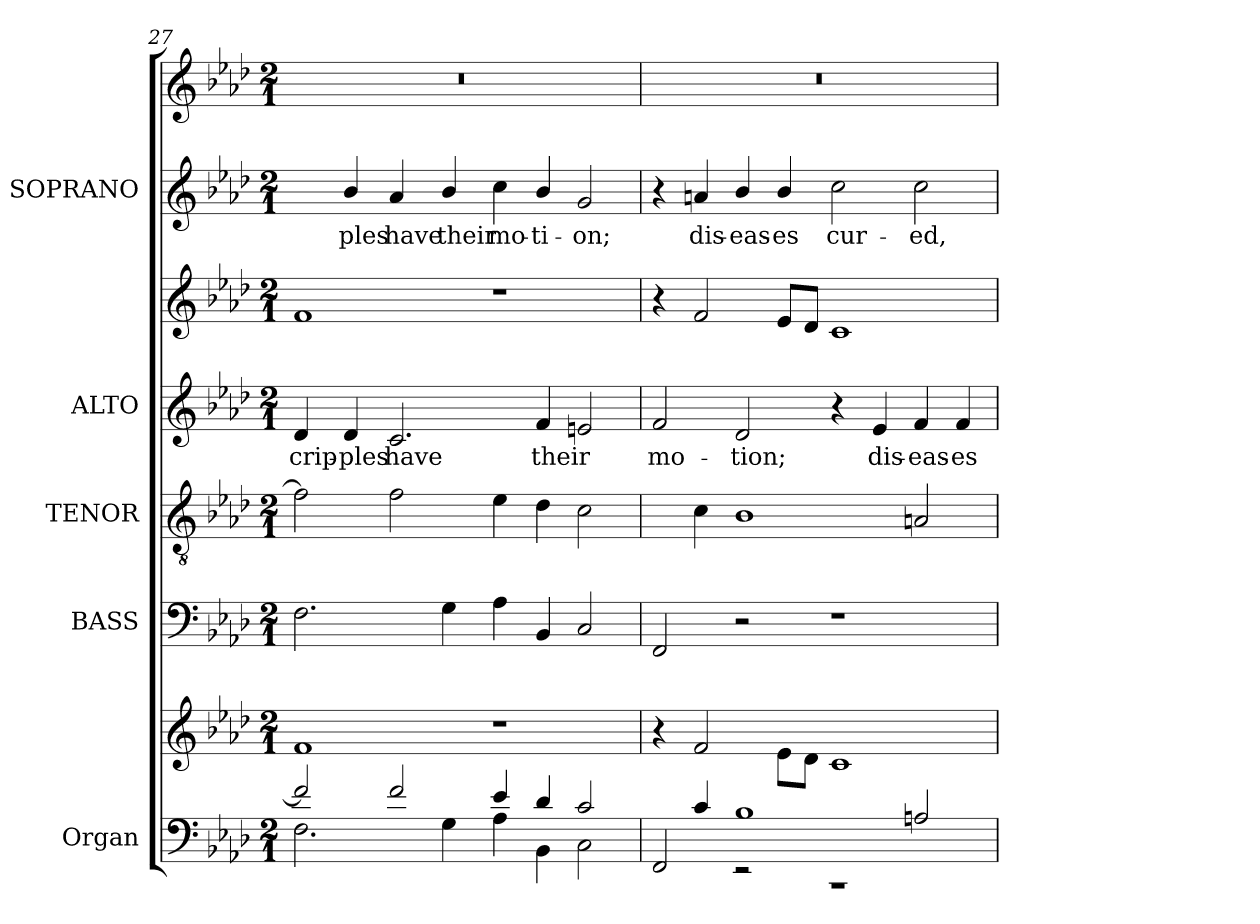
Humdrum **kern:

**kern	**kern	**kern	**kern	**kern	**text	**kern	**kern	**text	**kern
*part5	*part5	*part4	*part3	*part2	*part2	*part2	*part1	*part1	*part1
*staff8	*staff7	*staff6	*staff5	*staff4	*staff4	*staff3	*staff2	*staff2	*staff1
*I"Organ	*	*I"BASS	*I"TENOR	*I"ALTO	*	*	*I"SOPRANO	*	*
*I'Org.	*	*I'B.	*I'T.	*I'A.	*	*	*I'S.	*	*
*clefF4	*clefG2	*clefF4	*clefGv2	*clefG2	*	*clefG2	*clefG2	*	*clefG2
*	*	*	*ITrd7c12	*	*	*	*	*	*
*k[b-e-a-d-]	*k[b-e-a-d-]	*k[b-e-a-d-]	*k[b-e-a-d-]	*k[b-e-a-d-]	*	*k[b-e-a-d-]	*k[b-e-a-d-]	*	*k[b-e-a-d-]
*A-:	*A-:	*A-:	*A-:	*A-:	*	*A-:	*A-:	*	*A-:
*M2/1	*M2/1	*M2/1	*M2/1	*M2/1	*	*M2/1	*M2/1	*	*M2/1
=27	=27	=27	=27	=27	=27	=27	=27	=27	=27
*^	*^	*	*	*	*	*	*	*	*
*	*	*	*^	*	*	*	*	*	*	*	*
!	!	!	!	!	!	!	!	!LO:LY:b:color=#000000	!	!	!	!LO:N:vis=1
2fi/]	2.Fi\	4ryy	1fi	4ryy	2.Fi\	2Fi\]	4d-i/	crip-	1fi	4cci/yy	.	0r
!	!	!	!	!	!	!	!	!LO:LY:b:color=#000000	!	!	!	!
!	!	!	!	!	!	!	!	!	!	!	!LO:LY:b:color=#000000	!
.	.	4ryy	.	4ryy	.	.	4d-i/	ples	.	4b-i/	-ples	.
!	!	!	!	!	!	!	!	!LO:LY:b:color=#000000	!	!	!	!
!	!	!	!	!	!	!	!	!	!	!	!LO:LY:b:color=#000000	!
2fi/	.	4ryy	.	2.ryy	.	2Fi\	2.ci/	have	.	4a-i/	have	.
!	!	!	!	!	!	!	!	!	!	!	!LO:LY:b:color=#000000	!
.	4Gi\	4ryy	.	.	4Gi\	.	.	.	.	4b-i/	their	.
!	!	!	!	!	!	!	!	!	!	!	!LO:LY:b:color=#000000	!
4e-i/	4A-i\	4ryy	1r	.	4A-i\	4E-i\	.	.	1r	4cci\	mo-	.
!	!	!	!	!	!	!	!	!LO:LY:b:color=#000000	!	!	!	!
!	!	!	!	!	!	!	!	!	!	!	!LO:LY:b:color=#000000	!
4d-i/	4BB-i\	4ryy	.	4ryy	4BB-i/	4D-i\	4fi/	their	.	4b-i/	-ti-	.
!	!	!	!	!	!	!	!	!	!	!	!LO:LY:b:color=#000000	!
2ci/	2Ci\	2ryy	.	2ryy	2Ci/	2Ci\	2eni/	.	.	2gi/	-on;	.
=28	=28	=28	=28	=28	=28	=28	=28	=28	=28	=28	=28	=28
!	!	!	!	!	!	!	!	!LO:LY:b:color=#000000	!	!	!	!LO:N:vis=1
4ci\yy	2FFi/	4ryy	4r	2ryy	2FFi/	4Ci/yy	2fi/	mo-	4r	4r	.	0r
!	!	!	!	!	!	!	!	!	!	!	!LO:LY:b:color=#000000	!
4ci/	.	4ryy	2fi/	.	.	4Ci\	.	.	2fi/	4ani/	dis-	.
!	!	!	!	!	!	!	!	!LO:LY:b:color=#000000	!	!	!	!
!	!	!	!	!	!	!	!	!	!	!	!LO:LY:b:color=#000000	!
1B-i	2r	4ryy	.	2ryy	2r	1BB-i	2d-i/	-tion;	.	4b-i/	-eas-	.
!	!	!	!	!	!	!	!	!	!	!	!LO:LY:b:color=#000000	!
.	.	4ryy	8e-i\L	.	.	.	.	.	8e-i/L	4b-i/	-es	.
.	.	.	8d-i\J	.	.	.	.	.	8d-i/J	.	.	.
!	!	!	!	!	!	!	!	!	!	!	!LO:LY:b:color=#000000	!
.	1r	2ryy	1ci	4ryy	1r	.	4r	.	1ci	2cci\	cur-	.
!	!	!	!	!	!	!	!	!LO:LY:b:color=#000000	!	!	!	!
.	.	.	.	4ryy	.	.	4e-i/	dis-	.	.	.	.
!	!	!	!	!	!	!	!	!LO:LY:b:color=#000000	!	!	!	!
!	!	!	!	!	!	!	!	!	!	!	!LO:LY:b:color=#000000	!
2Ani/	.	2ryy	.	4ryy	.	2AAni/	4fi/	-eas-	.	2cci\	-ed,	.
!	!	!	!	!	!	!	!	!LO:LY:b:color=#000000	!	!	!	!
.	.	.	.	4ryy	.	.	4fi/	-es	.	.	.	.
*v	*v	*	*	*	*	*	*	*	*	*	*	*
*	*v	*v	*v	*	*	*	*	*	*	*	*
=	=	=	=	=	=	=	=	=	=
*-	*-	*-	*-	*-	*-	*-	*-	*-	*-
